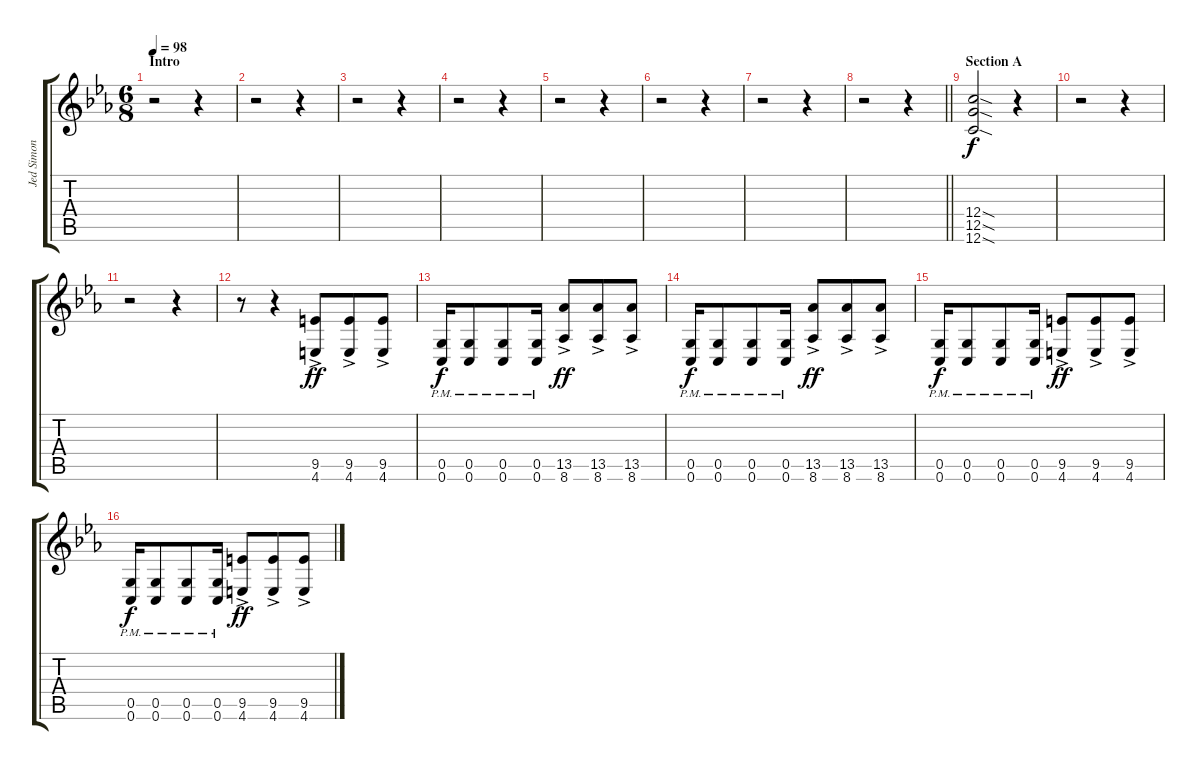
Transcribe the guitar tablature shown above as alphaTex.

\track ("Jed Simon" "Jed Simon") {instrument distortionguitar}
\staff {score tabs}
\tuning (E4 C4 G3 C3 G2 C2) {hide}
\ts (6 8)
\section ("" "Intro")
\tempo 98
\clef g2
\ks eb
r.2{dy f instrument distortionguitar} r.4 |
r.2 r.4 |
r.2 r.4 |
r.2 r.4 |
r.2 r.4 |
r.2 r.4 |
r.2 r.4 |
\barLineRight lightlight
r.2 r.4 |
\section ("" "Section A")
(12.4{sod} 12.5{sod} 12.6{sod}).2 r.4 |
r.2 r.4 |
r.2 r.4 |
r.8 r.4 (9.5{ac} 4.6{ac}).8{dy ff} (9.5{ac} 4.6{ac}).8 (9.5{ac} 4.6{ac}).8 |
(0.5{pm} 0.6{pm}).16{dy f} (0.5{pm} 0.6{pm}).8 (0.5{pm} 0.6{pm}).8 (0.5{pm} 0.6{pm}).16 (13.5{ac} 8.6{ac}).8{dy ff} (13.5{ac} 8.6{ac}).8 (13.5{ac} 8.6{ac}).8 |
(0.5{pm} 0.6{pm}).16{dy f} (0.5{pm} 0.6{pm}).8 (0.5{pm} 0.6{pm}).8 (0.5{pm} 0.6{pm}).16 (13.5{ac} 8.6{ac}).8{dy ff} (13.5{ac} 8.6{ac}).8 (13.5{ac} 8.6{ac}).8 |
(0.5{pm} 0.6{pm}).16{dy f} (0.5{pm} 0.6{pm}).8 (0.5{pm} 0.6{pm}).8 (0.5{pm} 0.6{pm}).16 (9.5{ac} 4.6{ac}).8{dy ff} (9.5{ac} 4.6{ac}).8 (9.5{ac} 4.6{ac}).8 |
(0.5{pm} 0.6{pm}).16{dy f} (0.5{pm} 0.6{pm}).8 (0.5{pm} 0.6{pm}).8 (0.5{pm} 0.6{pm}).16 (9.5{ac} 4.6{ac}).8{dy ff} (9.5{ac} 4.6{ac}).8 (9.5{ac} 4.6{ac}).8
